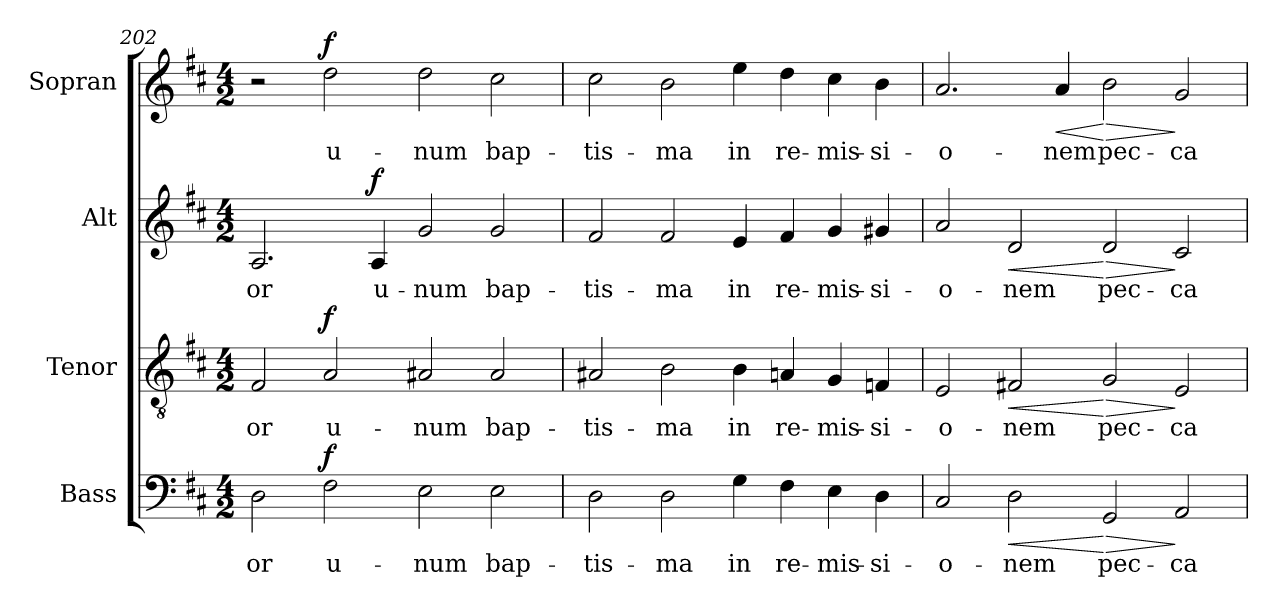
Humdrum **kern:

**kern	**text	**dynam	**kern	**text	**dynam	**kern	**text	**dynam	**kern	**text	**dynam
*part4	*part4	*part4	*part3	*part3	*part3	*part2	*part2	*part2	*part1	*part1	*part1
*staff4	*staff4	*staff4	*staff3	*staff3	*staff3	*staff2	*staff2	*staff2	*staff1	*staff1	*staff1
*I"Bass	*	*	*I"Tenor	*	*	*I"Alt	*	*	*I"Sopran	*	*
*I'B.	*	*	*I'T.	*	*	*I'A.	*	*	*I'S.	*	*
*clefF4	*	*	*clefGv2	*	*	*clefG2	*	*	*clefG2	*	*
*k[f#c#]	*	*	*k[f#c#]	*	*	*k[f#c#]	*	*	*k[f#c#]	*	*
*D:	*	*	*D:	*	*	*D:	*	*	*D:	*	*
*M4/2	*	*	*M4/2	*	*	*M4/2	*	*	*M4/2	*	*
=202	=202	=202	=202	=202	=202	=202	=202	=202	=202	=202	=202
!	!LO:LY:b	!	!	!LO:LY:b	!	!	!LO:LY:b	!	!	!	!
2D\	-or	.	2F#/	-or	.	2.A/	-or	.	2r	.	.
!	!LO:LY:b	!LO:DY:a	!	!LO:LY:b	!LO:DY:a	!	!	!	!	!LO:LY:b	!LO:DY:a
2F#\	u-	f	2A/	u-	f	.	.	.	2dd\	u-	f
!	!	!	!	!	!	!	!LO:LY:b	!LO:DY:b	!	!	!
.	.	.	.	.	.	4A/	u-	f	.	.	.
!	!LO:LY:b	!	!	!LO:LY:b	!	!	!LO:LY:b	!	!	!LO:LY:b	!
2E\	-num	.	2A#X/	-num	.	2g/	-num	.	2dd\	-num	.
!	!LO:LY:b	!	!	!LO:LY:b	!	!	!LO:LY:b	!	!	!LO:LY:b	!
2E\	bap-	.	2A#/	bap-	.	2g/	bap-	.	2cc#\	bap-	.
!!LO:PB:g=z
=203	=203	=203	=203	=203	=203	=203	=203	=203	=203	=203	=203
!	!LO:LY:b	!	!	!LO:LY:b	!	!	!LO:LY:b	!	!	!LO:LY:b	!
2D\	-tis-	.	2A#X/	-tis-	.	2f#/	-tis-	.	2cc#\	-tis-	.
!	!LO:LY:b	!	!	!LO:LY:b	!	!	!LO:LY:b	!	!	!LO:LY:b	!
2D\	-ma	.	2B\	-ma	.	2f#/	-ma	.	2b\	-ma	.
!	!LO:LY:b	!	!	!LO:LY:b	!	!	!LO:LY:b	!	!	!LO:LY:b	!
4G\	in	.	4B\	in	.	4e/	in	.	4ee\	in	.
!	!LO:LY:b	!	!	!LO:LY:b	!	!	!LO:LY:b	!	!	!LO:LY:b	!
4F#\	re-	.	4An/	re-	.	4f#/	re-	.	4dd\	re-	.
!	!LO:LY:b	!	!	!LO:LY:b	!	!	!LO:LY:b	!	!	!LO:LY:b	!
4E\	-mis-	.	4G/	-mis-	.	4g/	-mis-	.	4cc#\	-mis-	.
!	!LO:LY:b	!	!	!LO:LY:b	!	!	!LO:LY:b	!	!	!LO:LY:b	!
4D\	-si-	.	4Fn/	-si-	.	4g#X/	-si-	.	4b\	-si-	.
=204	=204	=204	=204	=204	=204	=204	=204	=204	=204	=204	=204
!	!LO:LY:b	!	!	!LO:LY:b	!	!	!LO:LY:b	!	!	!LO:LY:b	!
2C#/	-o-	.	2E/	-o-	.	2a/	-o-	.	2.a/	-o-	.
!	!LO:LY:b	!LO:HP:b	!	!LO:LY:b	!LO:HP:b	!	!LO:LY:b	!LO:HP:b	!	!	!
2D\	-nem	<	2F#X/	-nem	<	2d/	-nem	<	.	.	.
!	!	!	!	!	!	!	!	!	!	!LO:LY:b	!LO:HP:b
.	.	.	.	.	.	.	.	.	4a/	-nem	<
!	!LO:LY:b	!LO:HP:n=1:b	!	!LO:LY:b	!LO:HP:n=1:b	!	!LO:LY:b	!LO:HP:n=1:b	!	!LO:LY:b	!LO:HP:n=1:b
2GG/	pec-	[ >	2G/	pec-	[ >	2d/	pec-	[ >	2b\	pec-	[ >
!	!LO:LY:b	!	!	!LO:LY:b	!	!	!LO:LY:b	!	!	!LO:LY:b	!
2AA/	-ca-	]	2E/	-ca-	]	2c#/	-ca-	]	2g/	-ca-	]
=	=	=	=	=	=	=	=	=	=	=	=
*-	*-	*-	*-	*-	*-	*-	*-	*-	*-	*-	*-
